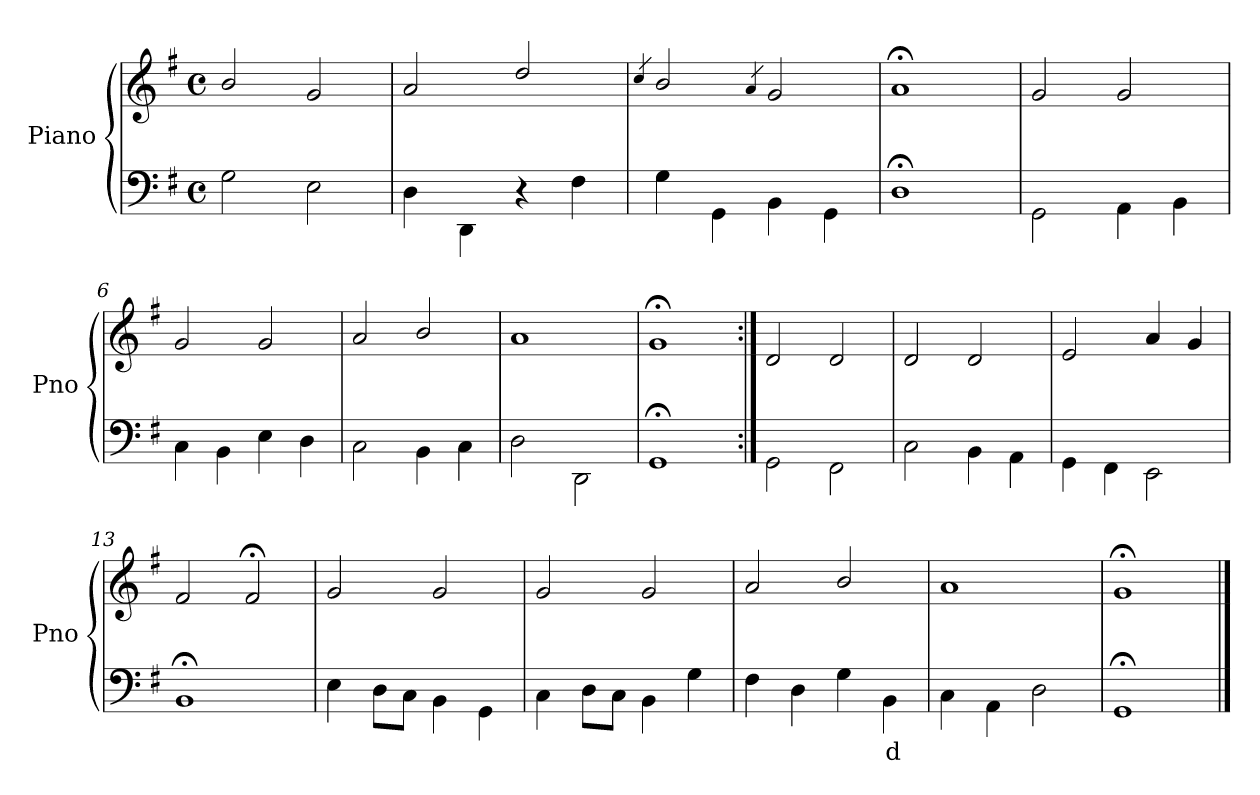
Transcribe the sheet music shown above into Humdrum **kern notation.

**kern	**text	**kern
*part1	*part1	*part1
*staff2	*staff2	*staff1
*I"Piano	*	*
*I'Pno	*	*
*clefF4	*	*clefG2
*k[f#]	*	*k[f#]
*G:	*	*G:
*M4/4	*	*M4/4
*met(c)	*	*met(c)
=1	=1	=1
2G\	.	2b/
2E\	.	2g/
=2	=2	=2
4D\	.	2a/
4DD\	.	.
4r	.	2dd/
4F#\	.	.
=3	=3	=3
.	.	4qcc/
4G\	.	2b/
4GG\	.	.
.	.	4qa/
4BB\	.	2g/
4GG\	.	.
=4	=4	=4
1D;\	.	1a;</
=5	=5	=5
2GG\	.	2g/
4AA\	.	2g/
4BB\	.	.
=6	=6	=6
4C\	.	2g/
4BB\	.	.
4E\	.	2g/
4D\	.	.
=7	=7	=7
2C\	.	2a/
4BB\	.	2b/
4C\	.	.
=8	=8	=8
2D\	.	1a/
2DD\	.	.
=9	=9	=9
1GG;\	.	1g;</
!!LO:LB:g=z
=10:|!	=10:|!	=10:|!
2GG\	.	2d/
2FF#\	.	2d/
=11	=11	=11
2C\	.	2d/
4BB\	.	2d/
4AA\	.	.
=12	=12	=12
4GG\	.	2e/
4FF#\	.	.
2EE\	.	4a/
.	.	4g/
=13	=13	=13
1BB;\	.	2f#/
.	.	2f#;</
=14	=14	=14
4E\	.	2g/
8D\L	.	.
8C\J	.	.
4BB\	.	2g/
4GG\	.	.
=15	=15	=15
4C\	.	2g/
8D\L	.	.
8C\J	.	.
4BB\	.	2g/
4G\	.	.
=16	=16	=16
4F#\	.	2a/
4D\	.	.
4G\	.	2b/
!	!LO:LY:a	!
4BB\	d	.
=17	=17	=17
4C\	.	1a/
4AA\	.	.
2D\	.	.
=18	=18	=18
1GG;\	.	1g;</
==	==	==
*-	*-	*-
